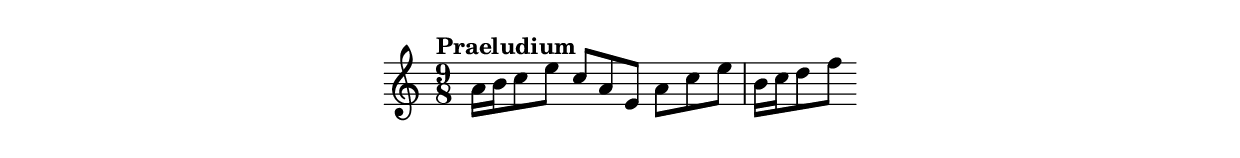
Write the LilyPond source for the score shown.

\include "indice.ily"
\version "2.15.33"
\new Staff  \relative f {
  \time 9/8
  \clef treble
  \key a \minor
  \tempo "Praeludium"
  a'16 b c8 e c a e a c e
  b16 c d8 f
}